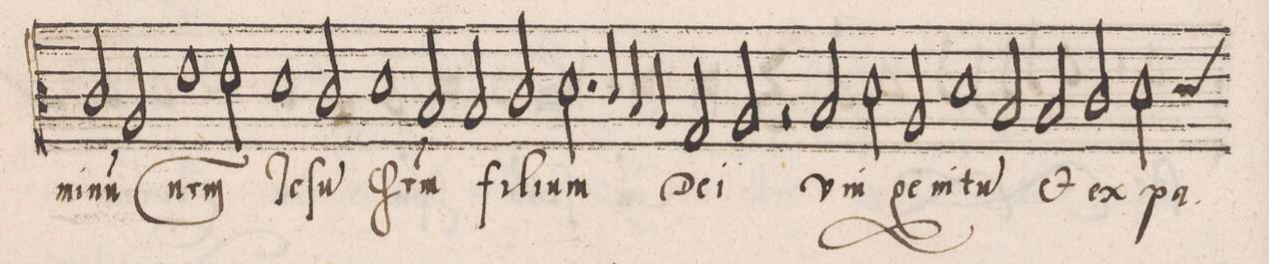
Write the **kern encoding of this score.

**kern	**text
*I"ALTVS	*
*clefC3	*
*k[]	*
*met(C|)	*
*M2/1	*
2c/	-mi-
2A/	-nu(m)
1e\	n(os-
=17-	=17-
2e\	-t)r(u)m
1d\	Je-
2c/	-ſu(m)
=18-	=18-
1d\	Chr(i-
2B/	-stu)m
2B/	fi-
=19-	=19-
2c/	 li-
2.d\	-um
4c/	.
4B/	.
4A/	.
=20-	=20-
2G/	De-
2A/	-i
2r	.
2B/	v-
=21-	=21-
2d\	-ni-
2A/	-ge-
1d\	-ni-
=22-	=22-
2B/	-tu(m)
2B/	e(t)
2c/	ex
*custos:d	*
2d\	pa-
=23-	=23-
*-	*-
